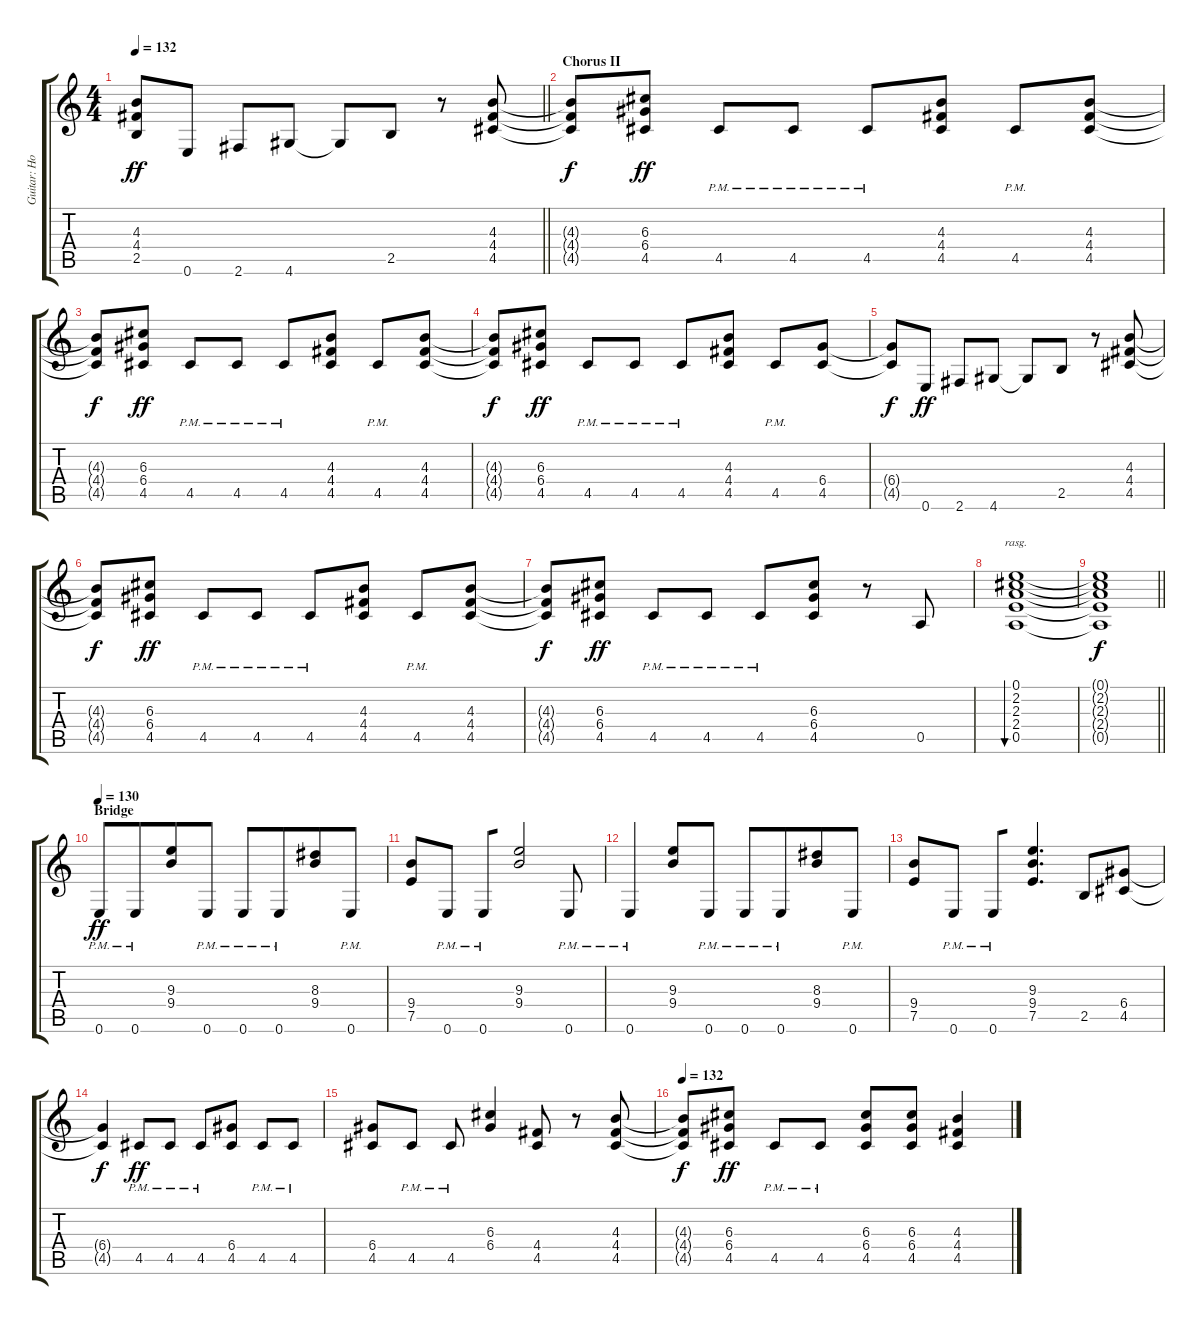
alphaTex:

\track ("Guitar: Howard" "Guitar: Ho") {instrument distortionguitar}
\staff {score tabs}
\tuning (E4 B3 G3 D3 A2 E2) {hide}
\ts (4 4)
\tempo 132
\clef g2
\barLineRight lightlight
\ks c
(4.3{t} 4.4{t} 2.5{t}).8{dy ff} 0.6.8 2.6.8 4.6.8 4.6{t}.8 2.5.8 r.8 (4.3 4.4 4.5).8 |
\section ("" "Chorus II")
(4.3{t} 4.4{t} 4.5{t}).8{dy f} (6.3 6.4 4.5).8{dy ff} 4.5{pm}.8 4.5{pm}.8 4.5{pm}.8 (4.3 4.4 4.5).8 4.5{pm}.8 (4.3 4.4 4.5).8 |
(4.3{t} 4.4{t} 4.5{t}).8{dy f} (6.3 6.4 4.5).8{dy ff} 4.5{pm}.8 4.5{pm}.8 4.5{pm}.8 (4.3 4.4 4.5).8 4.5{pm}.8 (4.3 4.4 4.5).8 |
(4.3{t} 4.4{t} 4.5{t}).8{dy f} (6.3 6.4 4.5).8{dy ff} 4.5{pm}.8 4.5{pm}.8 4.5{pm}.8 (4.3 4.4 4.5).8 4.5{pm}.8 (6.4 4.5).8 |
(6.4{t} 4.5{t}).8{dy f} 0.6.8{dy ff} 2.6.8 4.6.8 4.6{t}.8 2.5.8 r.8 (4.3 4.4 4.5).8 |
(4.3{t} 4.4{t} 4.5{t}).8{dy f} (6.3 6.4 4.5).8{dy ff} 4.5{pm}.8 4.5{pm}.8 4.5{pm}.8 (4.3 4.4 4.5).8 4.5{pm}.8 (4.3 4.4 4.5).8 |
(4.3{t} 4.4{t} 4.5{t}).8{dy f} (6.3 6.4 4.5).8{dy ff} 4.5{pm}.8 4.5{pm}.8 4.5{pm}.8 (6.3 6.4 4.5).8 r.8 0.5.8 |
(0.1 2.2 2.3 2.4 0.5).1{bu 480 rasg ii} |
\barLineRight lightlight
(0.1{t} 2.2{t} 2.3{t} 2.4{t} 0.5{t}).1{dy f} |
\section ("" "Bridge")
\tempo 130
0.6{pm}.8{dy ff} 0.6{pm}.8{beam merge} (9.3 9.4).8 0.6{pm}.8 0.6{pm}.8 0.6{pm}.8{beam merge} (8.3 9.4).8 0.6{pm}.8 |
(9.4 7.5).8 0.6{pm}.8 0.6{pm}.8{beam merge} (9.3 9.4).2 0.6{pm}.8 |
0.6{pm}.4{beam merge} (9.3 9.4).8 0.6{pm}.8 0.6{pm}.8 0.6{pm}.8{beam merge} (8.3 9.4).8 0.6{pm}.8 |
(9.4 7.5).8 0.6{pm}.8 0.6{pm}.8{beam merge} (9.3 9.4 7.5).4{d} 2.5.8 (6.4 4.5).8 |
(6.4{t} 4.5{t}).4{dy f} 4.5{pm}.8{dy ff} 4.5{pm}.8 4.5{pm}.8 (6.4 4.5).8 4.5{pm}.8 4.5{pm}.8 |
(6.4 4.5).8 4.5{pm}.8 4.5{pm}.8 (6.3 6.4).4 (4.4 4.5).8 r.8 (4.3 4.4 4.5).8 |
\tempo 132
(4.3{t} 4.4{t} 4.5{t}).8{dy f} (6.3 6.4 4.5).8{dy ff} 4.5{pm}.8 4.5{pm}.8 (6.3 6.4 4.5).8 (6.3 6.4 4.5).8 (4.3 4.4 4.5).4
